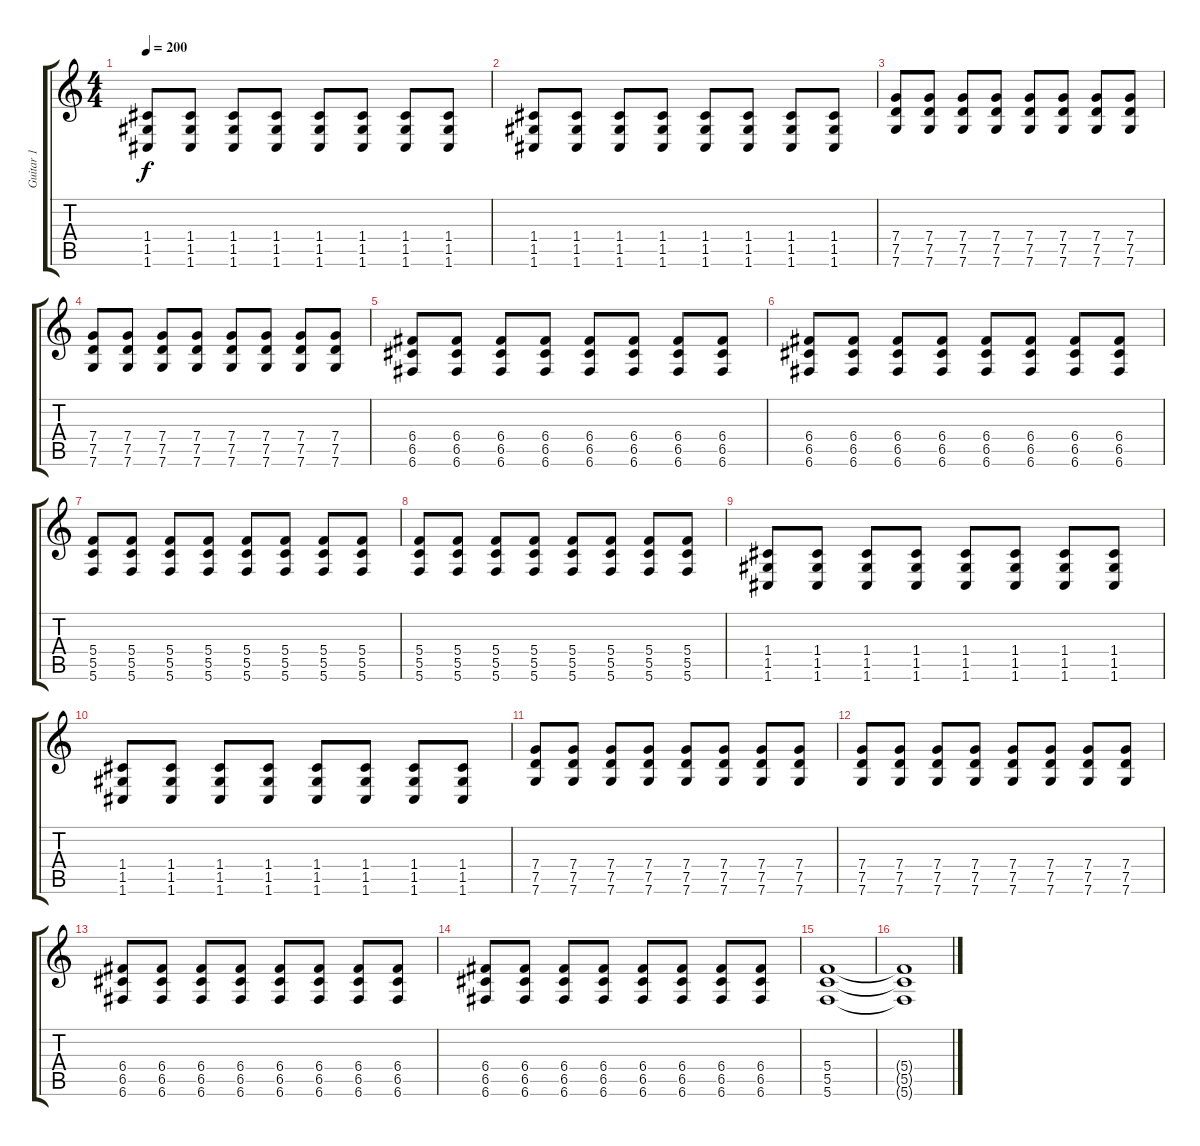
\track ("Guitar 1" "Guitar 1") {instrument distortionguitar}
\staff {score tabs}
\tuning (D4 A3 F3 C3 G2 C2) {hide}
\ts (4 4)
\tempo 200
\clef g2
\ks c
(1.4 1.5 1.6).8{dy f} (1.4 1.5 1.6).8 (1.4 1.5 1.6).8 (1.4 1.5 1.6).8 (1.4 1.5 1.6).8 (1.4 1.5 1.6).8 (1.4 1.5 1.6).8 (1.4 1.5 1.6).8 |
(1.4 1.5 1.6).8 (1.4 1.5 1.6).8 (1.4 1.5 1.6).8 (1.4 1.5 1.6).8 (1.4 1.5 1.6).8 (1.4 1.5 1.6).8 (1.4 1.5 1.6).8 (1.4 1.5 1.6).8 |
(7.4 7.5 7.6).8 (7.4 7.5 7.6).8 (7.4 7.5 7.6).8 (7.4 7.5 7.6).8 (7.4 7.5 7.6).8 (7.4 7.5 7.6).8 (7.4 7.5 7.6).8 (7.4 7.5 7.6).8 |
(7.4 7.5 7.6).8 (7.4 7.5 7.6).8 (7.4 7.5 7.6).8 (7.4 7.5 7.6).8 (7.4 7.5 7.6).8 (7.4 7.5 7.6).8 (7.4 7.5 7.6).8 (7.4 7.5 7.6).8 |
(6.4 6.5 6.6).8 (6.4 6.5 6.6).8 (6.4 6.5 6.6).8 (6.4 6.5 6.6).8 (6.4 6.5 6.6).8 (6.4 6.5 6.6).8 (6.4 6.5 6.6).8 (6.4 6.5 6.6).8 |
(6.4 6.5 6.6).8 (6.4 6.5 6.6).8 (6.4 6.5 6.6).8 (6.4 6.5 6.6).8 (6.4 6.5 6.6).8 (6.4 6.5 6.6).8 (6.4 6.5 6.6).8 (6.4 6.5 6.6).8 |
(5.4 5.5 5.6).8 (5.4 5.5 5.6).8 (5.4 5.5 5.6).8 (5.4 5.5 5.6).8 (5.4 5.5 5.6).8 (5.4 5.5 5.6).8 (5.4 5.5 5.6).8 (5.4 5.5 5.6).8 |
(5.4 5.5 5.6).8 (5.4 5.5 5.6).8 (5.4 5.5 5.6).8 (5.4 5.5 5.6).8 (5.4 5.5 5.6).8 (5.4 5.5 5.6).8 (5.4 5.5 5.6).8 (5.4 5.5 5.6).8 |
(1.4 1.5 1.6).8 (1.4 1.5 1.6).8 (1.4 1.5 1.6).8 (1.4 1.5 1.6).8 (1.4 1.5 1.6).8 (1.4 1.5 1.6).8 (1.4 1.5 1.6).8 (1.4 1.5 1.6).8 |
(1.4 1.5 1.6).8 (1.4 1.5 1.6).8 (1.4 1.5 1.6).8 (1.4 1.5 1.6).8 (1.4 1.5 1.6).8 (1.4 1.5 1.6).8 (1.4 1.5 1.6).8 (1.4 1.5 1.6).8 |
(7.4 7.5 7.6).8 (7.4 7.5 7.6).8 (7.4 7.5 7.6).8 (7.4 7.5 7.6).8 (7.4 7.5 7.6).8 (7.4 7.5 7.6).8 (7.4 7.5 7.6).8 (7.4 7.5 7.6).8 |
(7.4 7.5 7.6).8 (7.4 7.5 7.6).8 (7.4 7.5 7.6).8 (7.4 7.5 7.6).8 (7.4 7.5 7.6).8 (7.4 7.5 7.6).8 (7.4 7.5 7.6).8 (7.4 7.5 7.6).8 |
(6.4 6.5 6.6).8 (6.4 6.5 6.6).8 (6.4 6.5 6.6).8 (6.4 6.5 6.6).8 (6.4 6.5 6.6).8 (6.4 6.5 6.6).8 (6.4 6.5 6.6).8 (6.4 6.5 6.6).8 |
(6.4 6.5 6.6).8 (6.4 6.5 6.6).8 (6.4 6.5 6.6).8 (6.4 6.5 6.6).8 (6.4 6.5 6.6).8 (6.4 6.5 6.6).8 (6.4 6.5 6.6).8 (6.4 6.5 6.6).8 |
(5.4 5.5 5.6).1 |
(5.4{t} 5.5{t} 5.6{t}).1
